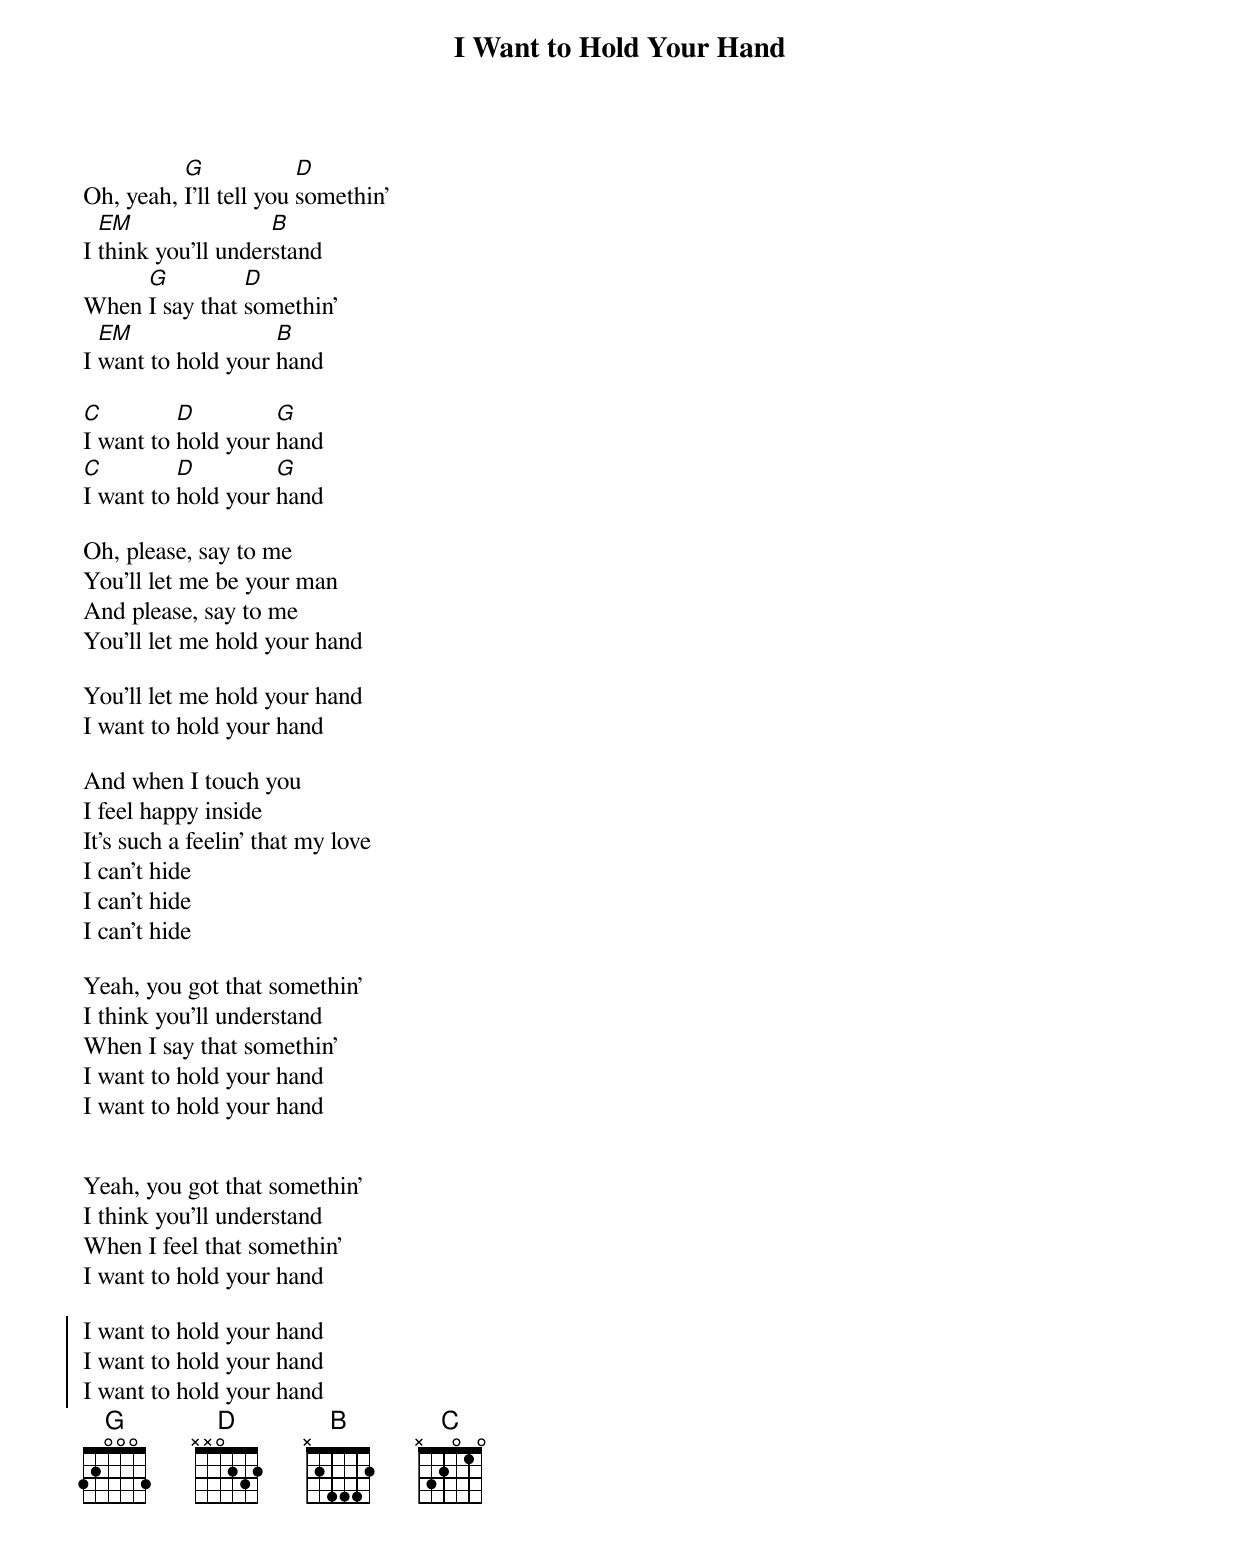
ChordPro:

{title: I Want to Hold Your Hand}
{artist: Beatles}
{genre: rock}

Oh, yeah, [G]I'll tell you [D]somethin'
I [EM]think you'll under[B]stand
When [G]I say that [D]somethin'
I [EM]want to hold your [B]hand

[C]I want to [D]hold your [G]hand
[C]I want to [D]hold your [G]hand

Oh, please, say to me
You'll let me be your man
And please, say to me
You'll let me hold your hand

You'll let me hold your hand
I want to hold your hand

{start_of_bridge}
And when I touch you
I feel happy inside
It's such a feelin' that my love
I can't hide
I can't hide
I can't hide
{end_of_bridge}

Yeah, you got that somethin'
I think you'll understand
When I say that somethin'
I want to hold your hand
I want to hold your hand

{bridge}

Yeah, you got that somethin'
I think you'll understand
When I feel that somethin'
I want to hold your hand

{start_of_chorus}
I want to hold your hand
I want to hold your hand
I want to hold your hand
{end_of_chorus}
